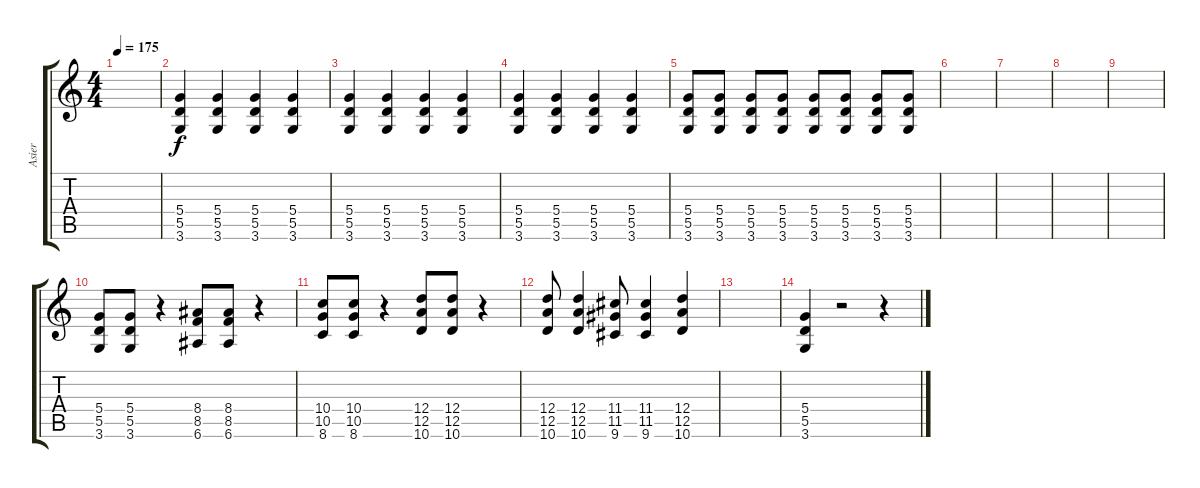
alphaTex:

\track ("Asier" "Asier") {instrument distortionguitar}
\staff {score tabs}
\tuning (E4 B3 G3 D3 A2 E2) {hide}
\ts (4 4)
\tempo 175
\clef g2
\ks c
|
(5.4 5.5 3.6).4 (5.4 5.5 3.6).4 (5.4 5.5 3.6).4 (5.4 5.5 3.6).4 |
(5.4 5.5 3.6).4 (5.4 5.5 3.6).4 (5.4 5.5 3.6).4 (5.4 5.5 3.6).4 |
(5.4 5.5 3.6).4 (5.4 5.5 3.6).4 (5.4 5.5 3.6).4 (5.4 5.5 3.6).4 |
(5.4 5.5 3.6).8 (5.4 5.5 3.6).8 (5.4 5.5 3.6).8 (5.4 5.5 3.6).8 (5.4 5.5 3.6).8 (5.4 5.5 3.6).8 (5.4 5.5 3.6).8 (5.4 5.5 3.6).8 |
|
|
|
|
(5.4 5.5 3.6).8 (5.4 5.5 3.6).8 r.4 (8.4 8.5 6.6).8 (8.4 8.5 6.6).8 r.4 |
(10.4 10.5 8.6).8 (10.4 10.5 8.6).8 r.4 (12.4 12.5 10.6).8 (12.4 12.5 10.6).8 r.4 |
(12.4 12.5 10.6).8 (12.4 12.5 10.6).4 (11.4 11.5 9.6).8 (11.4 11.5 9.6).4 (12.4 12.5 10.6).4 |
|
(5.4 5.5 3.6).4 r.2 r.4
